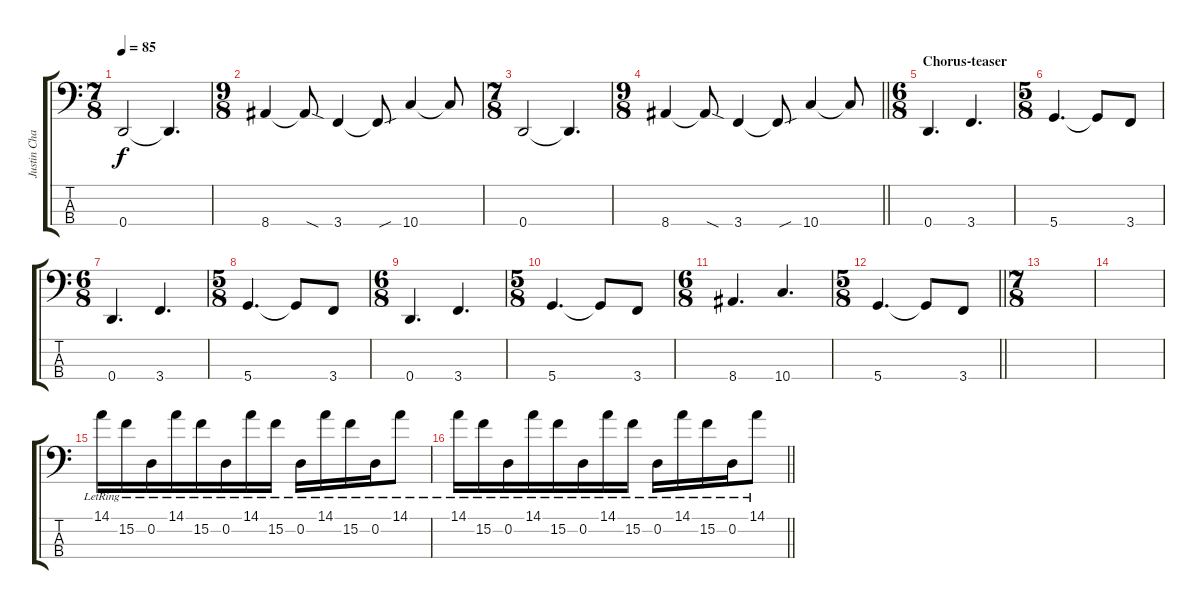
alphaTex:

\track ("Justin Chancellor" "Justin Cha") {instrument electricbassfinger}
\staff {score tabs}
\tuning (G2 D2 A1 D1) {hide}
\ts (7 8)
\tempo 85
\clef f4
\ks c
0.4.2{dy f} 0.4{t}.4{d} |
\ts (9 8)
8.4.4 8.4{sod t}.8 3.4.4 3.4{sou t}.8 10.4.4 10.4{t}.8 |
\ts (7 8)
0.4.2 0.4{t}.4{d} |
\ts (9 8)
\barLineRight lightlight
8.4.4 8.4{sod t}.8 3.4.4 3.4{sou t}.8 10.4.4 10.4{t}.8 |
\ts (6 8)
\section ("" "Chorus-teaser")
0.4.4{d} 3.4.4{d} |
\ts (5 8)
5.4.4{d} 5.4{t}.8 3.4.8 |
\ts (6 8)
0.4.4{d} 3.4.4{d} |
\ts (5 8)
5.4.4{d} 5.4{t}.8 3.4.8 |
\ts (6 8)
0.4.4{d} 3.4.4{d} |
\ts (5 8)
5.4.4{d} 5.4{t}.8 3.4.8 |
\ts (6 8)
8.4.4{d} 10.4.4{d} |
\ts (5 8)
\barLineRight lightlight
5.4.4{d} 5.4{t}.8 3.4.8 |
\ts (7 8)
\section ("" "")
|
|
14.1{lr}.16 15.2{lr}.16 0.2{lr}.16 14.1{lr}.16 15.2{lr}.16 0.2{lr}.16 14.1{lr}.16 15.2{lr}.16 0.2{lr}.16 14.1{lr}.16 15.2{lr}.16 0.2{lr}.16 14.1{lr}.8 |
\barLineRight lightlight
14.1{lr}.16 15.2{lr}.16 0.2{lr}.16 14.1{lr}.16 15.2{lr}.16 0.2{lr}.16 14.1{lr}.16 15.2{lr}.16 0.2{lr}.16 14.1{lr}.16 15.2{lr}.16 0.2{lr}.16 14.1{lr}.8
